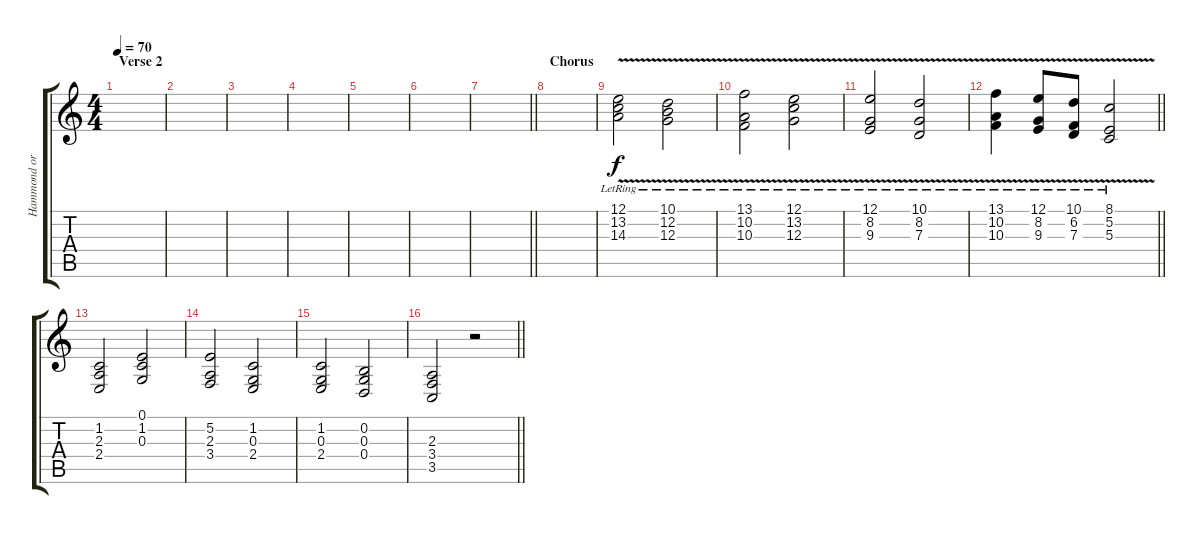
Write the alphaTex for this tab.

\track ("Hammond organ, Keyboard (B. Preston)" "Hammond or") {instrument brasssection}
\staff {score tabs}
\tuning (E4 B3 G3 D3 A2 E2) {hide}
\ts (4 4)
\section ("" "Verse 2")
\tempo 70
\clef g2
\ks c
|
|
|
|
|
|
\barLineRight lightlight
|
\section ("" "Chorus")
|
(12.1{v lr} 13.2{v lr} 14.3{v lr}).2{volume 8 instrument drawbarorgan} (10.1{v lr} 12.2{v lr} 12.3{v lr}).2 |
(13.1{v lr} 10.2{v lr} 10.3{v lr}).2 (12.1{v lr} 13.2{v lr} 12.3{v lr}).2 |
(12.1{v lr} 8.2{v lr} 9.3{v lr}).2 (10.1{v lr} 8.2{v lr} 7.3{v lr}).2 |
\barLineRight lightlight
(13.1{v lr} 10.2{v lr} 10.3{v lr}).4 (12.1{v lr} 8.2{v lr} 9.3{v lr}).8 (10.1{v lr} 6.2{v lr} 7.3{v lr}).8 (8.1{v lr} 5.2{v lr} 5.3{v lr}).2 |
(1.2 2.3 2.4).2{dy f volume 16 instrument brasssection} (0.1 1.2 0.3).2 |
(5.2 2.3 3.4).2 (1.2 0.3 2.4).2 |
(1.2 0.3 2.4).2 (0.2 0.3 0.4).2 |
\barLineRight lightlight
(2.3 3.4 3.5).2 r.2
